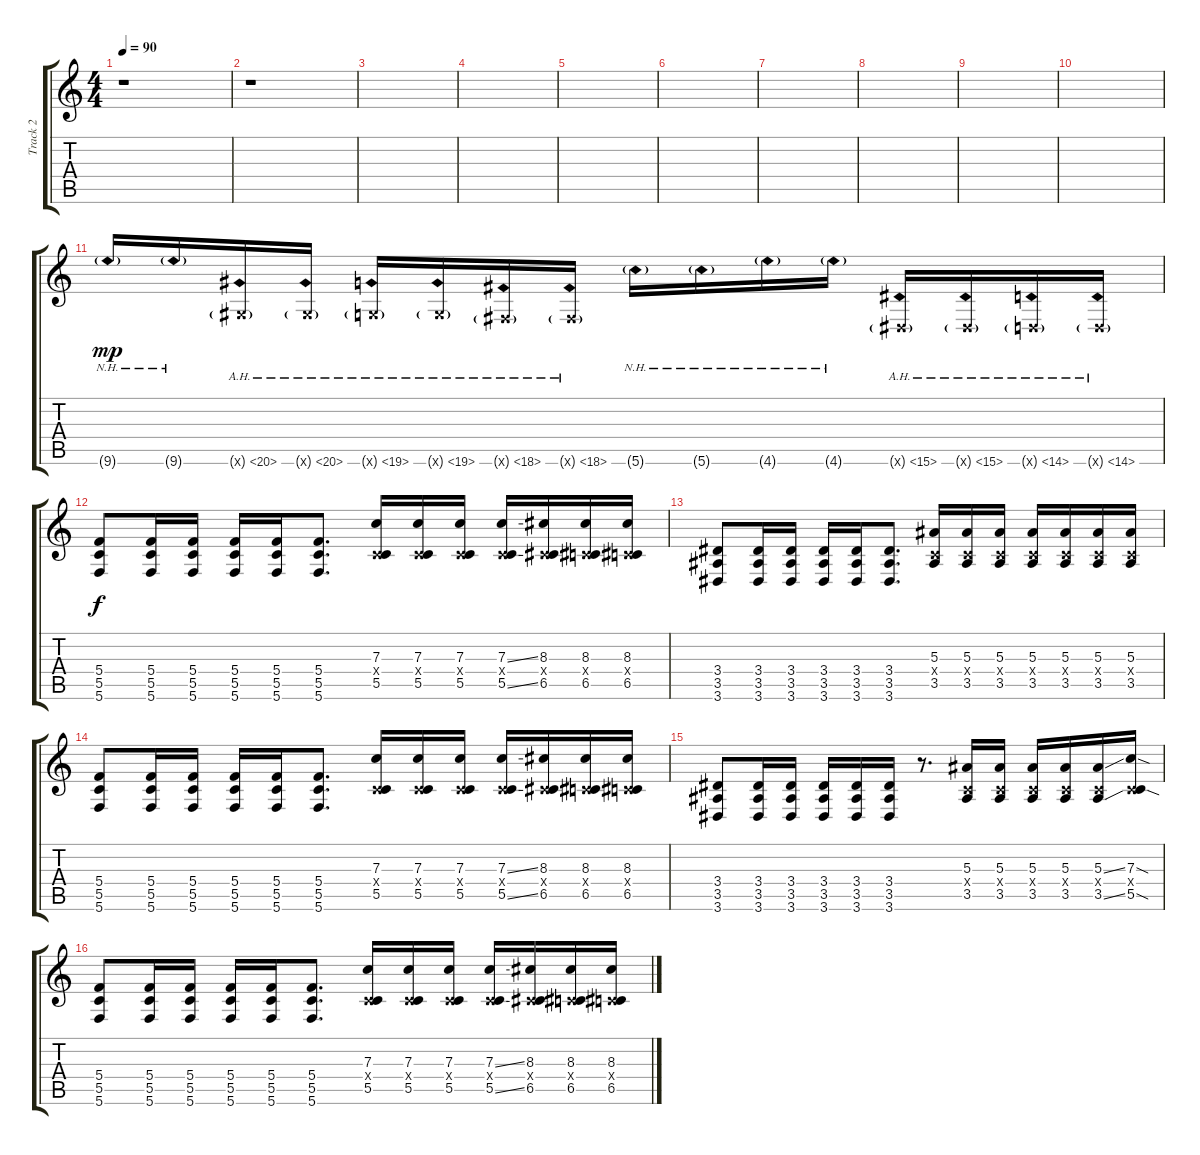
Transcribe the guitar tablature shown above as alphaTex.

\track ("Track 2" "Track 2") {instrument distortionguitar}
\staff {score tabs}
\tuning (D4 A3 F3 C3 G2 C2) {hide}
\ts (4 4)
\tempo 90
\clef g2
\ks c
r.1{dy f} |
r.1 |
|
|
|
|
|
|
|
|
9.6{nh g}.16{dy mp} 9.6{nh g}.16 8.6{ah 12 g x}.16 8.6{ah 12 g x}.16 7.6{ah 12 g x}.16 7.6{ah 12 g x}.16 6.6{ah 12 g x}.16 6.6{ah 12 g x}.16 5.6{nh g}.16 5.6{nh g}.16 4.6{nh g}.16 4.6{nh g}.16 3.6{ah 12 g x}.16 3.6{ah 12 g x}.16 2.6{ah 12 g x}.16 2.6{ah 12 g x}.16 |
(5.4 5.5 5.6).8{dy f} (5.4 5.5 5.6).16 (5.4 5.5 5.6).16 (5.4 5.5 5.6).16 (5.4 5.5 5.6).16 (5.4 5.5 5.6).8{d} (7.3 0.4{x} 5.5).16 (7.3 0.4{x} 5.5).16 (7.3 0.4{x} 5.5).16 (7.3{ss} 0.4{x} 5.5{ss}).16 (8.3 0.4{x} 6.5).16 (8.3 0.4{x} 6.5).16 (8.3 0.4{x} 6.5).16 |
(3.4 3.5 3.6).8 (3.4 3.5 3.6).16 (3.4 3.5 3.6).16 (3.4 3.5 3.6).16 (3.4 3.5 3.6).16 (3.4 3.5 3.6).8{d} (5.3 0.4{x} 3.5).16 (5.3 0.4{x} 3.5).16 (5.3 0.4{x} 3.5).16 (5.3 0.4{x} 3.5).16 (5.3 0.4{x} 3.5).16 (5.3 0.4{x} 3.5).16 (5.3 0.4{x} 3.5).16 |
(5.4 5.5 5.6).8 (5.4 5.5 5.6).16 (5.4 5.5 5.6).16 (5.4 5.5 5.6).16 (5.4 5.5 5.6).16 (5.4 5.5 5.6).8{d} (7.3 0.4{x} 5.5).16 (7.3 0.4{x} 5.5).16 (7.3 0.4{x} 5.5).16 (7.3{ss} 0.4{x} 5.5{ss}).16 (8.3 0.4{x} 6.5).16 (8.3 0.4{x} 6.5).16 (8.3 0.4{x} 6.5).16 |
(3.4 3.5 3.6).8 (3.4 3.5 3.6).16 (3.4 3.5 3.6).16 (3.4 3.5 3.6).16 (3.4 3.5 3.6).16 (3.4 3.5 3.6).16 r.8{d} (5.3 0.4{x} 3.5).16 (5.3 0.4{x} 3.5).16 (5.3 0.4{x} 3.5).16 (5.3 0.4{x} 3.5).16 (5.3{ss} 0.4{x} 3.5{ss}).16 (7.3{sod} 0.4{x} 5.5{sod}).16 |
(5.4 5.5 5.6).8 (5.4 5.5 5.6).16 (5.4 5.5 5.6).16 (5.4 5.5 5.6).16 (5.4 5.5 5.6).16 (5.4 5.5 5.6).8{d} (7.3 0.4{x} 5.5).16 (7.3 0.4{x} 5.5).16 (7.3 0.4{x} 5.5).16 (7.3{ss} 0.4{x} 5.5{ss}).16 (8.3 0.4{x} 6.5).16 (8.3 0.4{x} 6.5).16 (8.3 0.4{x} 6.5).16
